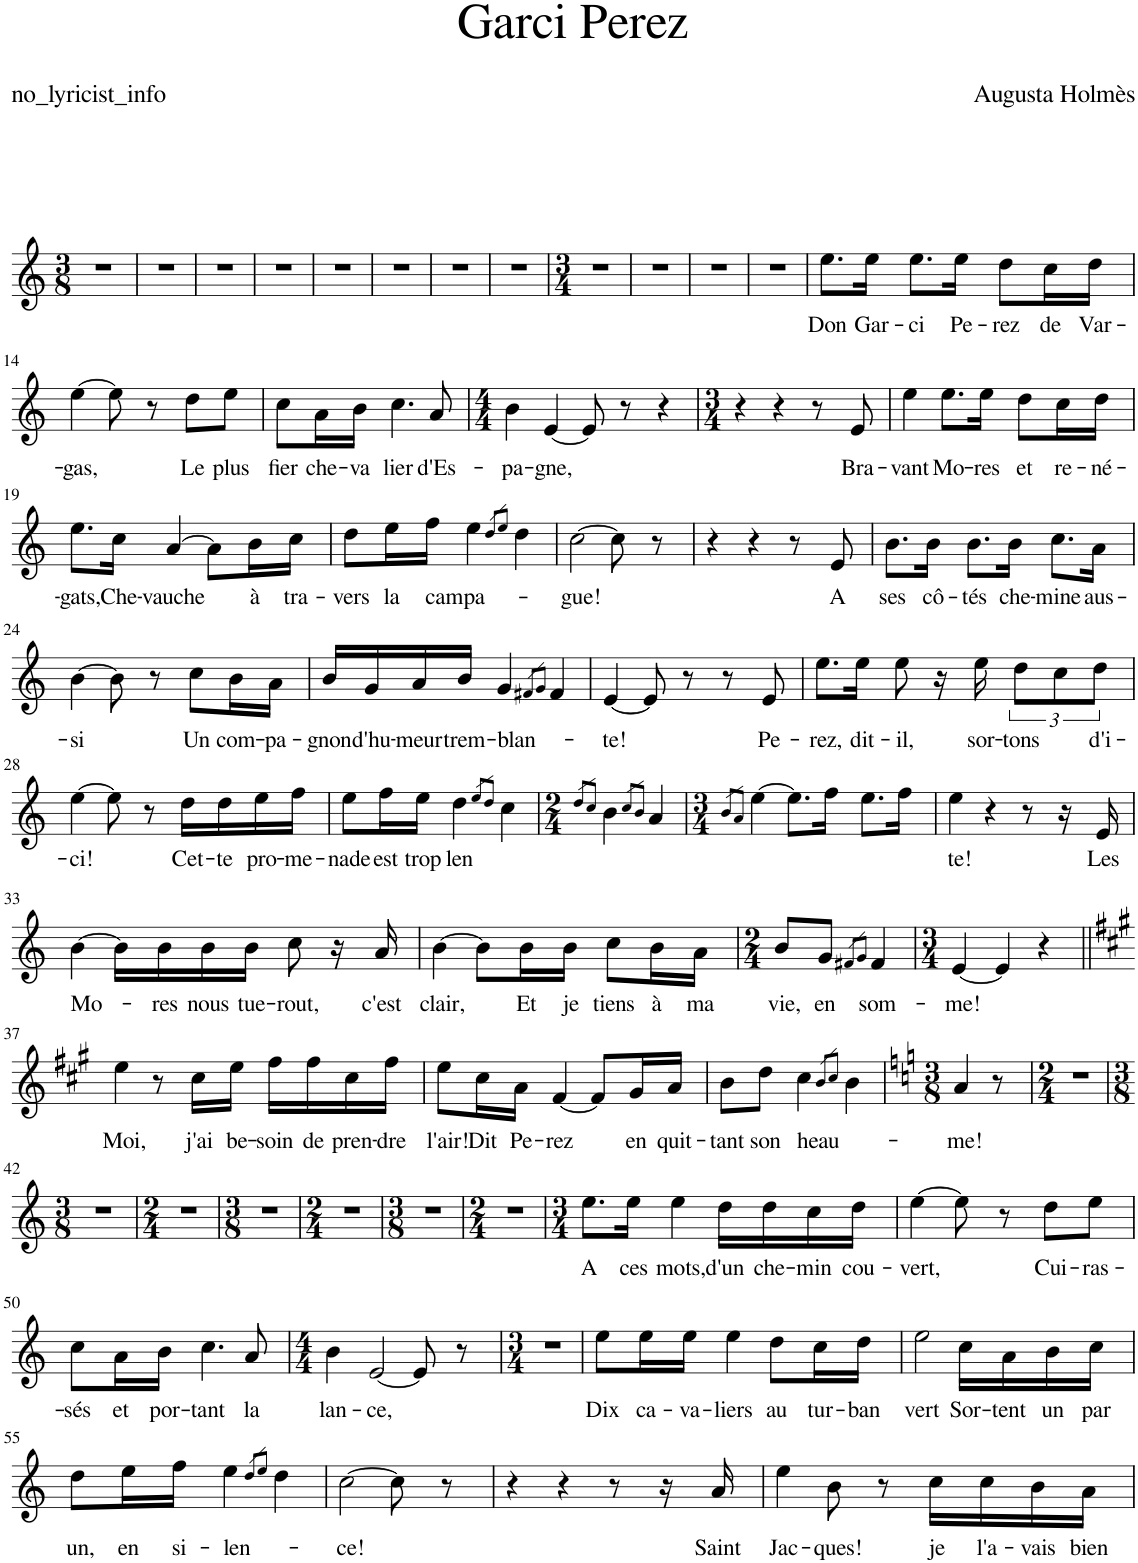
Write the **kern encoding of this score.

**kern	**text
*part1	*part1
*staff1	*staff1
*I"Piano	*
*I'Pno	*
*clefG2	*
*k[]	*
*M3/8	*
=1	=1
4.r	.
=2	=2
4.r	.
=3	=3
4.r	.
=4	=4
4.r	.
=5	=5
4.r	.
=6	=6
4.r	.
=7	=7
4.r	.
=8	=8
4.r	.
=9	=9
*M3/4	*
2.r	.
=10	=10
2.r	.
=11	=11
2.r	.
=12	=12
2.r	.
=13	=13
!	!LO:LY:b
8.ee\L	Don
!	!LO:LY:b
16ee\Jk	Gar-
!	!LO:LY:b
8.ee\L	-ci
!	!LO:LY:b
16ee\Jk	Pe-
!	!LO:LY:b
8dd\L	-rez
!	!LO:LY:b
16cc\L	de
!	!LO:LY:b
16dd\JJ	Var-
!!LO:LB:g=z
=14	=14
!	!LO:LY:b
[4ee\	-gas,
8ee\]	.
8r	.
!	!LO:LY:b
8dd\L	Le
!	!LO:LY:b
8ee\J	plus
=15	=15
!	!LO:LY:b
8cc\L	fier
!	!LO:LY:b
16a\L	che-
!	!LO:LY:b
16b\JJ	-va
!	!LO:LY:b
4.cc\	lier
!	!LO:LY:b
8a/	d'Es-
=16	=16
*M4/4	*
!	!LO:LY:b
4b\	-pa-
!	!LO:LY:b
[4e/	-gne,
8e/]	.
8r	.
4r	.
=17	=17
*M3/4	*
4r	.
4r	.
8r	.
!	!LO:LY:b
8e/	Bra-
=18	=18
!	!LO:LY:b
4ee\	-vant
!	!LO:LY:b
8.ee\L	Mo-
!	!LO:LY:b
16ee\Jk	-res
!	!LO:LY:b
8dd\L	et
!	!LO:LY:b
16cc\L	re-
!	!LO:LY:b
16dd\JJ	-né-
!!LO:LB:g=z
=19	=19
!	!LO:LY:b
8.ee\L	-gats,
!	!LO:LY:b
16cc\Jk	Che-
!	!LO:LY:b
[4a/	-vauche
8a\L]	.
!	!LO:LY:b
16b\L	à
!	!LO:LY:b
16cc\JJ	tra-
=20	=20
!	!LO:LY:b
8dd\L	-vers
!	!LO:LY:b
16ee\L	la
!	!LO:LY:b
16ff\JJ	campa-
4ee\	.
8qdd/L	.
8qee/J	.
4dd\	.
=21	=21
!	!LO:LY:b
[2cc\	-gue!
8cc\]	.
8r	.
=22	=22
4r	.
4r	.
8r	.
!	!LO:LY:b
8e/	A
=23	=23
!	!LO:LY:b
8.b\L	ses
!	!LO:LY:b
16b\Jk	cô-
!	!LO:LY:b
8.b\L	-tés
!	!LO:LY:b
16b\Jk	che-
!	!LO:LY:b
8.cc\L	-mine
!	!LO:LY:b
16a\Jk	aus-
!!LO:LB:g=z
=24	=24
!	!LO:LY:b
[4b\	-si
8b\]	.
8r	.
!	!LO:LY:b
8cc\L	Un
!	!LO:LY:b
16b\L	com-
!	!LO:LY:b
16a\JJ	-pa-
=25	=25
!	!LO:LY:b
16b/LL	-gnon
!	!LO:LY:b
16g/	d'hu-
!	!LO:LY:b
16a/	-meur
!	!LO:LY:b
16b/JJ	trem-
!	!LO:LY:b
4g/	-blan-
8qf#X/L	.
8qg/J	.
4f#/	.
=26	=26
!	!LO:LY:b
[4e/	-te!
8e/]	.
8r	.
8r	.
!	!LO:LY:b
8e/	Pe-
=27	=27
!	!LO:LY:b
8.ee\L	-rez,
!	!LO:LY:b
16ee\Jk	dit-
!	!LO:LY:b
8ee\	il,
16r	.
!	!LO:LY:b
16ee\	sor-
!	!LO:LY:b
12dd\L	-tons
12cc\	.
!	!LO:LY:b
12dd\J	d'i-
!!LO:LB:g=z
=28	=28
!	!LO:LY:b
[4ee\	-ci!
8ee\]	.
8r	.
!	!LO:LY:b
16dd\LL	Cet-
!	!LO:LY:b
16dd\	-te
!	!LO:LY:b
16ee\	pro-
!	!LO:LY:b
16ff\JJ	-me-
=29	=29
!	!LO:LY:b
8ee\L	-nade
!	!LO:LY:b
16ff\L	est
!	!LO:LY:b
16ee\JJ	trop
!	!LO:LY:b
4dd\	len
8qee/L	.
8qdd/J	.
4cc\	.
=30	=30
*M2/4	*
8qdd/L	.
8qcc/J	.
4b\	.
8qcc/L	.
8qb/J	.
4a/	.
=31	=31
*M3/4	*
8qb/L	.
8qa/J	.
[4ee\	.
8.ee\L]	.
16ff\Jk	.
8.ee\L	.
16ff\Jk	.
=32	=32
!	!LO:LY:b
4ee\	-te!
4r	.
8r	.
16r	.
!	!LO:LY:b
16e/	Les
!!LO:LB:g=z
=33	=33
!	!LO:LY:b
[4b\	Mo-
16b\LL]	.
!	!LO:LY:b
16b\	-res
!	!LO:LY:b
16b\	nous
!	!LO:LY:b
16b\JJ	tue-
!	!LO:LY:b
8cc\	-rout,
16r	.
!	!LO:LY:b
16a/	c'est
=34	=34
!	!LO:LY:b
[4b\	clair,
8b\L]	.
!	!LO:LY:b
16b\L	Et
!	!LO:LY:b
16b\JJ	je
!	!LO:LY:b
8cc\L	tiens
!	!LO:LY:b
16b\L	à
!	!LO:LY:b
16a\JJ	ma
=35	=35
*M2/4	*
!	!LO:LY:b
8b/L	vie,
!	!LO:LY:b
8g/J	en
8qf#X/L	.
8qg/J	.
!	!LO:LY:b
4f#/	som-
=36	=36
*M3/4	*
!	!LO:LY:b
[4e/	-me!
4e/]	.
4r	.
!!LO:LB:g=z
=37||	=37||
*k[f#c#g#]	*
!	!LO:LY:b
4ee\	Moi,
8r	.
!	!LO:LY:b
16cc#\LL	j'ai
!	!LO:LY:b
16ee\JJ	be-
!	!LO:LY:b
16ff#\LL	-soin
!	!LO:LY:b
16ff#\	de
!	!LO:LY:b
16cc#\	pren-
!	!LO:LY:b
16ff#\JJ	-dre
=38	=38
!	!LO:LY:b
8ee\L	l'air!
!	!LO:LY:b
16cc#\L	Dit
!	!LO:LY:b
16a\JJ	Pe-
!	!LO:LY:b
[4f#/	-rez
8f#/L]	.
!	!LO:LY:b
16g#/L	en
!	!LO:LY:b
16a/JJ	quit-
=39	=39
!	!LO:LY:b
8b\L	-tant
!	!LO:LY:b
8dd\J	son
!	!LO:LY:b
4cc#\	heau-
8qb/L	.
8qcc#/J	.
4b\	.
=40	=40
*k[]	*
*M3/8	*
!	!LO:LY:b
4a/	-me!
8r	.
=41	=41
*M2/4	*
2r	.
!!LO:LB:g=z
=42	=42
*M3/8	*
4.r	.
=43	=43
*M2/4	*
2r	.
=44	=44
*M3/8	*
4.r	.
=45	=45
*M2/4	*
2r	.
=46	=46
*M3/8	*
4.r	.
=47	=47
*M2/4	*
2r	.
=48	=48
*M3/4	*
!	!LO:LY:b
8.ee\L	A
!	!LO:LY:b
16ee\Jk	ces
!	!LO:LY:b
4ee\	mots,
!	!LO:LY:b
16dd\LL	d'un
!	!LO:LY:b
16dd\	che-
!	!LO:LY:b
16cc\	-min
!	!LO:LY:b
16dd\JJ	cou-
=49	=49
!	!LO:LY:b
[4ee\	-vert,
8ee\]	.
8r	.
!	!LO:LY:b
8dd\L	Cui-
!	!LO:LY:b
8ee\J	-ras-
!!LO:LB:g=z
=50	=50
!	!LO:LY:b
8cc\L	-sés
!	!LO:LY:b
16a\L	et
!	!LO:LY:b
16b\JJ	por-
!	!LO:LY:b
4.cc\	-tant
!	!LO:LY:b
8a/	la
=51	=51
*M4/4	*
!	!LO:LY:b
4b\	lan-
!	!LO:LY:b
[2e/	-ce,
8e/]	.
8r	.
=52	=52
*M3/4	*
2.r	.
=53	=53
!	!LO:LY:b
8ee\L	Dix
!	!LO:LY:b
16ee\L	ca-
!	!LO:LY:b
16ee\JJ	-va-
!	!LO:LY:b
4ee\	-liers
!	!LO:LY:b
8dd\L	au
!	!LO:LY:b
16cc\L	tur-
!	!LO:LY:b
16dd\JJ	-ban
=54	=54
!	!LO:LY:b
2ee\	vert
!	!LO:LY:b
16cc\LL	Sor-
!	!LO:LY:b
16a\	-tent
!	!LO:LY:b
16b\	un
!	!LO:LY:b
16cc\JJ	par
!!LO:LB:g=z
=55	=55
!	!LO:LY:b
8dd\L	un,
!	!LO:LY:b
16ee\L	en
!	!LO:LY:b
16ff\JJ	si-
!	!LO:LY:b
4ee\	-len-
8qdd/L	.
8qee/J	.
4dd\	.
=56	=56
!	!LO:LY:b
[2cc\	ce!
8cc\]	.
8r	.
=57	=57
4r	.
4r	.
8r	.
16r	.
!	!LO:LY:b
16a/	Saint
=58	=58
!	!LO:LY:b
4ee\	Jac-
!	!LO:LY:b
8b\	-ques!
8r	.
!	!LO:LY:b
16cc\LL	je
!	!LO:LY:b
16cc\	l'a-
!	!LO:LY:b
16b\	-vais
!	!LO:LY:b
16a\JJ	bien
=	=
*-	*-
